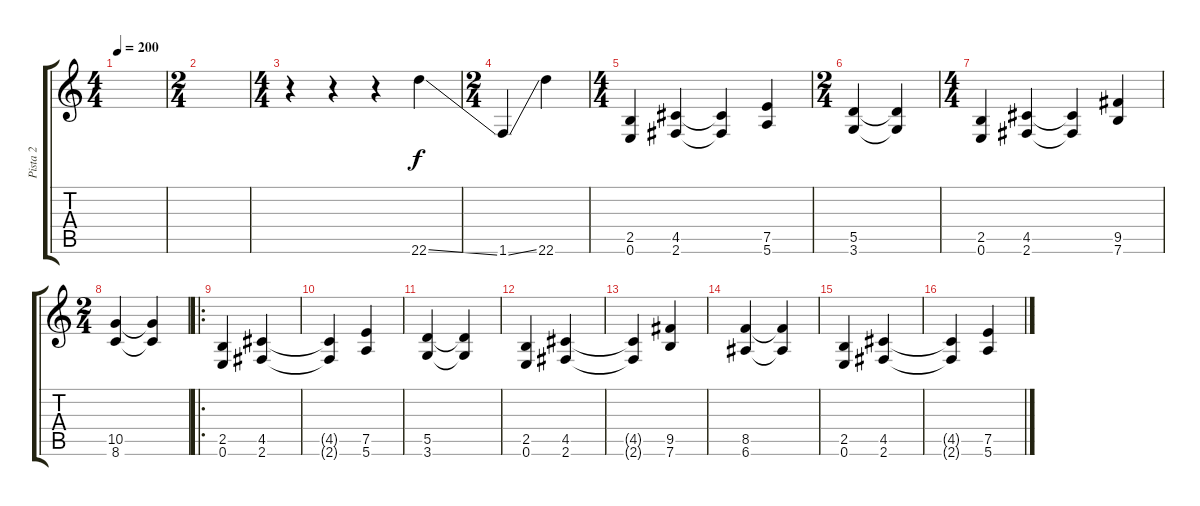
\track ("Pista 2" "Pista 2") {instrument distortionguitar}
\staff {score tabs}
\tuning (E4 B3 G3 D3 A2 E2) {hide}
\ts (4 4)
\tempo 200
\tempo 130
\tempo 200
\clef g2
\ks c
|
\ts (2 4)
|
\ts (4 4)
r.4 r.4 r.4 22.6{ss}.4 |
\ts (2 4)
1.6{ss}.4 22.6.4 |
\ts (4 4)
(2.5 0.6).4 (4.5 2.6).4 (4.5{t} 2.6{t}).4 (7.5 5.6).4 |
\ts (2 4)
(5.5 3.6).4 (5.5{t} 3.6{t}).4 |
\ts (4 4)
(2.5 0.6).4 (4.5 2.6).4 (4.5{t} 2.6{t}).4 (9.5 7.6).4 |
\ts (2 4)
(10.5 8.6).4 (10.5{t} 8.6{t}).4 |
\ro
(2.5 0.6).4 (4.5 2.6).4 |
(4.5{t} 2.6{t}).4 (7.5 5.6).4 |
(5.5 3.6).4 (5.5{t} 3.6{t}).4 |
(2.5 0.6).4 (4.5 2.6).4 |
(4.5{t} 2.6{t}).4 (9.5 7.6).4 |
(8.5 6.6).4 (8.5{t} 6.6{t}).4 |
(2.5 0.6).4 (4.5 2.6).4 |
(4.5{t} 2.6{t}).4 (7.5 5.6).4
